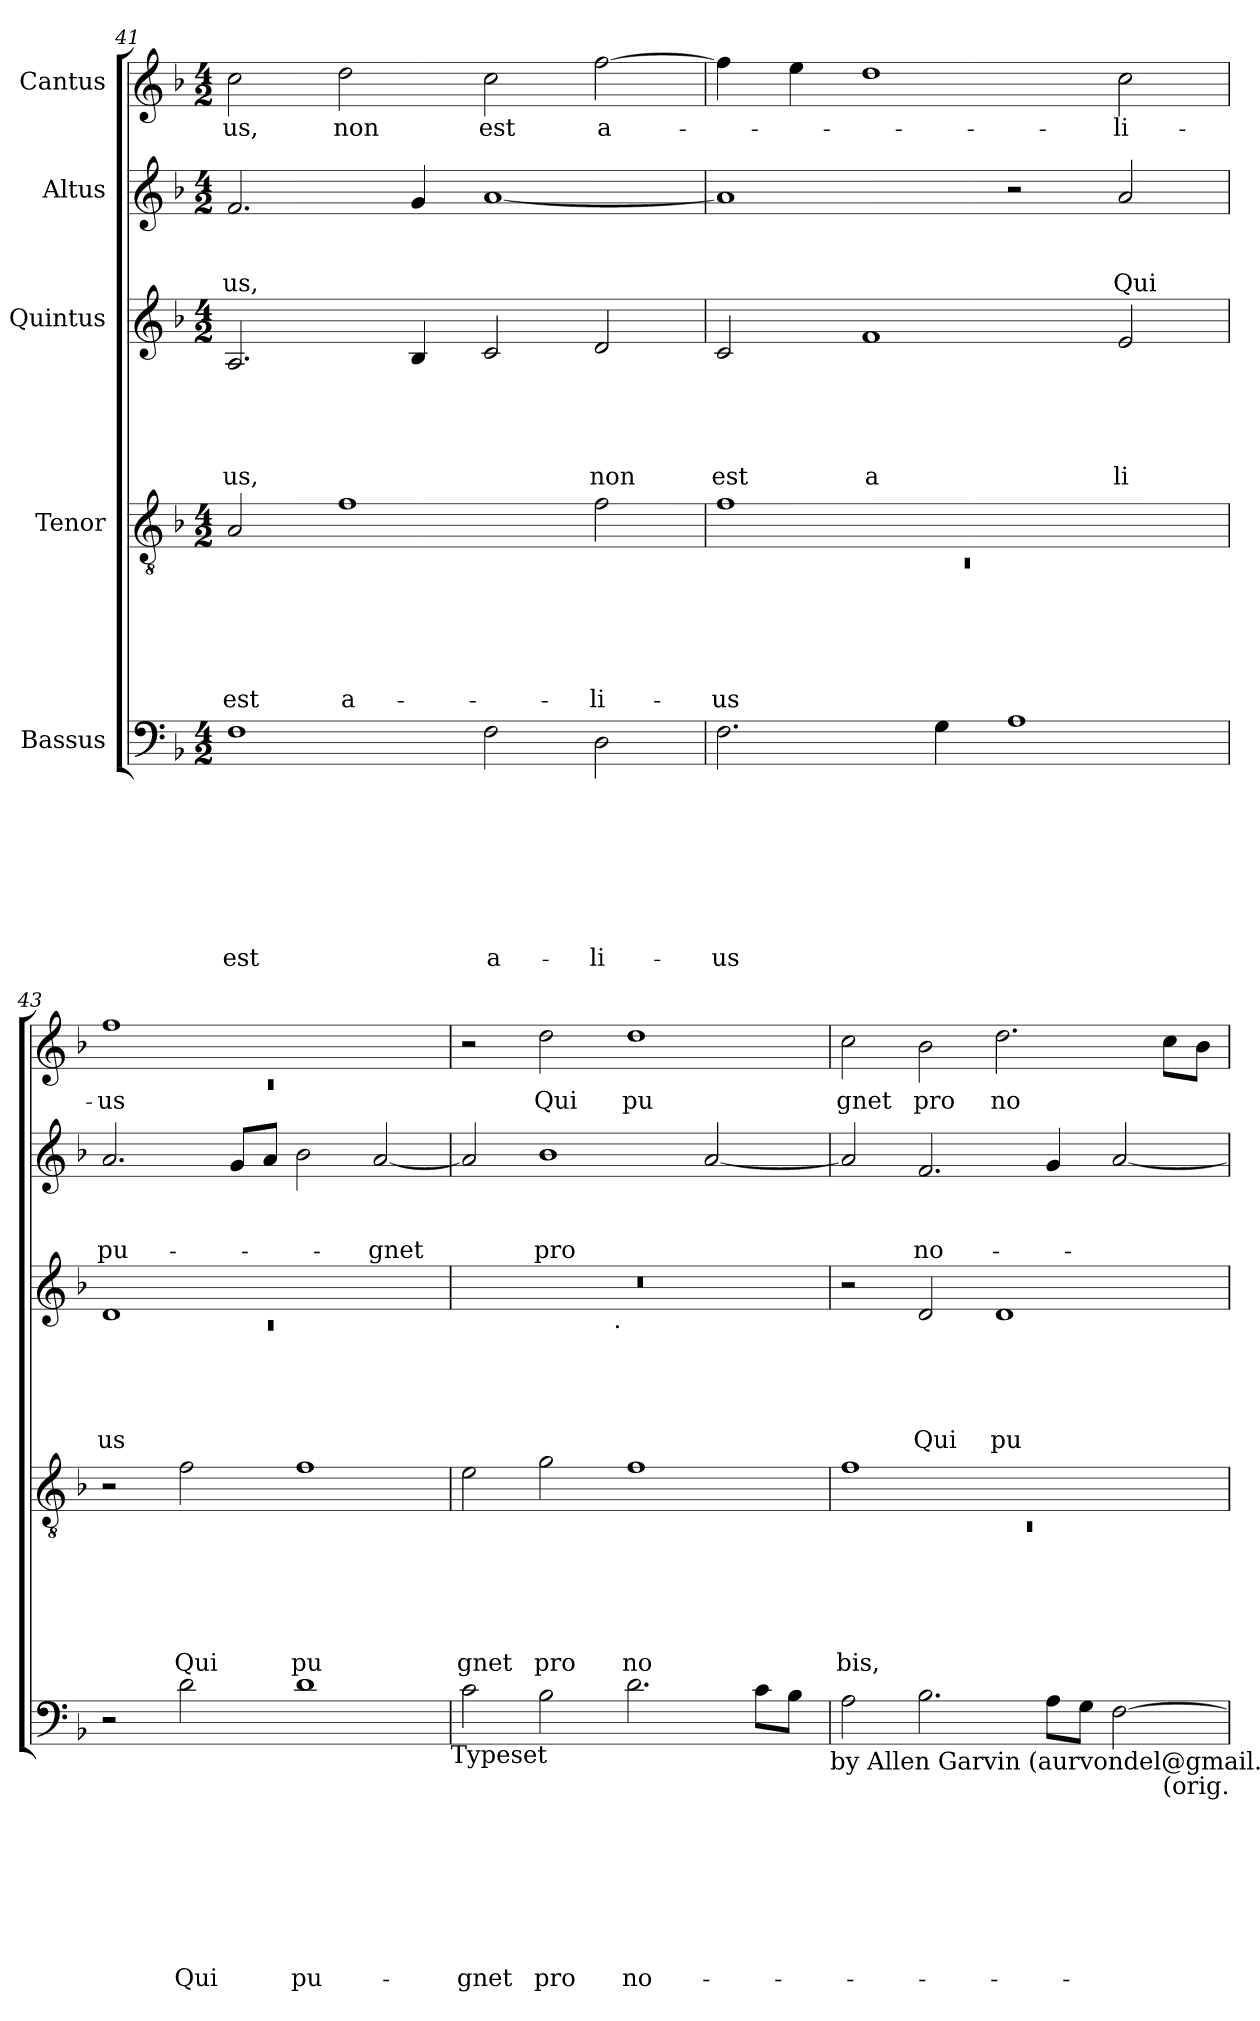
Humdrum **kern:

**kern	**text	**text	**text	**text	**text	**text	**text	**text	**kern	**text	**text	**text	**text	**text	**text	**kern	**text	**text	**text	**text	**text	**kern	**text	**text	**text	**kern	**text
*part5	*part5	*part5	*part5	*part5	*part5	*part5	*part5	*part5	*part4	*part4	*part4	*part4	*part4	*part4	*part4	*part3	*part3	*part3	*part3	*part3	*part3	*part2	*part2	*part2	*part2	*part1	*part1
*staff5	*staff5	*staff5	*staff5	*staff5	*staff5	*staff5	*staff5	*staff5	*staff4	*staff4	*staff4	*staff4	*staff4	*staff4	*staff4	*staff3	*staff3	*staff3	*staff3	*staff3	*staff3	*staff2	*staff2	*staff2	*staff2	*staff1	*staff1
*I"Bassus	*	*	*	*	*	*	*	*	*I"Tenor	*	*	*	*	*	*	*I"Quintus	*	*	*	*	*	*I"Altus	*	*	*	*I"Cantus	*
*clefF4	*	*	*	*	*	*	*	*	*clefGv2	*	*	*	*	*	*	*clefG2	*	*	*	*	*	*clefG2	*	*	*	*clefG2	*
*k[b-]	*	*	*	*	*	*	*	*	*k[b-]	*	*	*	*	*	*	*k[b-]	*	*	*	*	*	*k[b-]	*	*	*	*k[b-]	*
*F:	*	*	*	*	*	*	*	*	*F:	*	*	*	*	*	*	*F:	*	*	*	*	*	*F:	*	*	*	*F:	*
*M4/2	*	*	*	*	*	*	*	*	*M4/2	*	*	*	*	*	*	*M4/2	*	*	*	*	*	*M4/2	*	*	*	*M4/2	*
=41	=41	=41	=41	=41	=41	=41	=41	=41	=41	=41	=41	=41	=41	=41	=41	=41	=41	=41	=41	=41	=41	=41	=41	=41	=41	=41	=41
!	!	!	!	!	!	!	!	!LO:LY:b	!	!	!	!	!	!	!LO:LY:b	!	!	!	!	!	!LO:LY:b	!	!	!	!LO:LY:b	!	!LO:LY:b
1F	.	.	.	.	.	.	.	est	2A/	.	.	.	.	.	est	2.A/	.	.	.	.	us,	2.f/	.	.	us,	2cc\	-us,
!	!	!	!	!	!	!	!	!	!	!	!	!	!	!	!LO:LY:b	!	!	!	!	!	!	!	!	!	!	!	!LO:LY:b
.	.	.	.	.	.	.	.	.	1f	.	.	.	.	.	a-	.	.	.	.	.	.	.	.	.	.	2dd\	non
.	.	.	.	.	.	.	.	.	.	.	.	.	.	.	.	4B-/	.	.	.	.	.	4g/	.	.	.	.	.
!	!	!	!	!	!	!	!	!LO:LY:b	!	!	!	!	!	!	!	!	!	!	!	!	!	!	!	!	!	!	!LO:LY:b
2F\	.	.	.	.	.	.	.	a-	.	.	.	.	.	.	.	2c/	.	.	.	.	.	[<1a	.	.	.	2cc\	est
!	!	!	!	!	!	!	!	!LO:LY:b	!	!	!	!	!	!	!LO:LY:b	!	!	!	!	!	!LO:LY:b	!	!	!	!	!	!LO:LY:b
2D\	.	.	.	.	.	.	.	-li-	2f\	.	.	.	.	.	-li-	2d/	.	.	.	.	non	.	.	.	.	[>2ff\	a-
=42	=42	=42	=42	=42	=42	=42	=42	=42	=42	=42	=42	=42	=42	=42	=42	=42	=42	=42	=42	=42	=42	=42	=42	=42	=42	=42	=42
*	*	*	*	*	*	*	*	*	*^	*	*	*	*	*	*	*	*	*	*	*	*	*	*	*	*	*	*
!	!	!	!	!	!	!	!	!LO:LY:b	!	!LO:N:vis=1	!	!	!	!	!	!LO:LY:b	!	!	!	!	!	!LO:LY:b	!	!	!	!	!	!
2.F\	.	.	.	.	.	.	.	-us	1f	0rC	.	.	.	.	.	-us	2c/	.	.	.	.	est	1a]	.	.	.	4ff\]	.
.	.	.	.	.	.	.	.	.	.	.	.	.	.	.	.	.	.	.	.	.	.	.	.	.	.	.	4ee\	.
!	!	!	!	!	!	!	!	!	!	!	!	!	!	!	!	!	!	!	!	!	!	!LO:LY:b	!	!	!	!	!	!
.	.	.	.	.	.	.	.	.	.	.	.	.	.	.	.	.	1f	.	.	.	.	a	.	.	.	.	1dd	.
4G\	.	.	.	.	.	.	.	.	.	.	.	.	.	.	.	.	.	.	.	.	.	.	.	.	.	.	.	.
1A	.	.	.	.	.	.	.	.	1ryy	.	.	.	.	.	.	.	.	.	.	.	.	.	2r	.	.	.	.	.
!	!	!	!	!	!	!	!	!	!	!	!	!	!	!	!	!	!	!	!	!	!	!LO:LY:b	!	!	!	!LO:LY:b	!	!LO:LY:b
.	.	.	.	.	.	.	.	.	.	.	.	.	.	.	.	.	2e/	.	.	.	.	li	2a/	.	.	Qui	2cc\	-li-
*	*	*	*	*	*	*	*	*	*v	*v	*	*	*	*	*	*	*	*	*	*	*	*	*	*	*	*	*	*
!!LO:LB:g=z
=43	=43	=43	=43	=43	=43	=43	=43	=43	=43	=43	=43	=43	=43	=43	=43	=43	=43	=43	=43	=43	=43	=43	=43	=43	=43	=43	=43
*	*	*	*	*	*	*	*	*	*	*	*	*	*	*	*	*^	*	*	*	*	*	*	*	*	*	*^	*
!	!	!	!	!	!	!	!	!	!	!	!	!	!	!	!	!	!LO:N:vis=1	!	!	!	!	!LO:LY:b	!	!	!	!LO:LY:b	!	!LO:N:vis=1	!LO:LY:b
2r	.	.	.	.	.	.	.	.	2r	.	.	.	.	.	.	1d	0rc	.	.	.	.	us	2.a/	.	.	pu-	1ff	0rc	-us
!	!	!	!	!	!	!	!	!LO:LY:b	!	!	!	!	!	!	!LO:LY:b	!	!	!	!	!	!	!	!	!	!	!	!	!	!
2d\	.	.	.	.	.	.	.	Qui	2f\	.	.	.	.	.	Qui	.	.	.	.	.	.	.	.	.	.	.	.	.	.
.	.	.	.	.	.	.	.	.	.	.	.	.	.	.	.	.	.	.	.	.	.	.	8g/L	.	.	.	.	.	.
.	.	.	.	.	.	.	.	.	.	.	.	.	.	.	.	.	.	.	.	.	.	.	8a/J	.	.	.	.	.	.
!	!	!	!	!	!	!	!	!LO:LY:b	!	!	!	!	!	!	!LO:LY:b	!	!	!	!	!	!	!	!	!	!	!	!	!	!
1d	.	.	.	.	.	.	.	pu-	1f	.	.	.	.	.	pu	1ryy	.	.	.	.	.	.	2b-\	.	.	.	1ryy	.	.
!	!	!	!	!	!	!	!	!	!	!	!	!	!	!	!	!	!	!	!	!	!	!	!	!	!	!LO:LY:b	!	!	!
.	.	.	.	.	.	.	.	.	.	.	.	.	.	.	.	.	.	.	.	.	.	.	[<2a/	.	.	-gnet	.	.	.
*	*	*	*	*	*	*	*	*	*	*	*	*	*	*	*	*	*	*	*	*	*	*	*	*	*	*	*v	*v	*
!LO:TX:b:t=Typeset	!	!	!	!	!	!	!	!	!	!	!	!	!	!	!	!	!	!	!	!	!	!	!	!	!	!	!	!
=44	=44	=44	=44	=44	=44	=44	=44	=44	=44	=44	=44	=44	=44	=44	=44	=44	=44	=44	=44	=44	=44	=44	=44	=44	=44	=44	=44	=44
!	!	!	!	!	!	!	!	!LO:LY:b	!	!	!	!	!	!	!LO:LY:b	!	!	!	!	!	!	!	!	!	!	!	!	!
2c\	.	.	.	.	.	.	.	-gnet	2e\	.	.	.	.	.	gnet	0r	2ryy	.	.	.	.	.	2a/]	.	.	.	2r	.
!	!	!	!	!	!	!	!	!LO:LY:b	!	!	!	!	!	!	!LO:LY:b	!	!	!	!	!	!	!	!	!	!	!LO:LY:b	!	!LO:LY:b
2B-\	.	.	.	.	.	.	.	pro	2g\	.	.	.	.	.	pro	.	4...ryy	.	.	.	.	.	1b-	.	.	pro	2dd\	Qui
!	!	!	!	!	!	!	!	!	!	!	!	!	!	!	!	!	!LO:TX:b:t=.	!	!	!	!	!	!	!	!	!	!	!
.	.	.	.	.	.	.	.	.	.	.	.	.	.	.	.	.	1ryy	.	.	.	.	.	.	.	.	.	.	.
!	!	!	!	!	!	!	!	!LO:LY:b	!	!	!	!	!	!	!LO:LY:b	!	!	!	!	!	!	!	!	!	!	!	!	!LO:LY:b
2.d\	.	.	.	.	.	.	.	no-	1f	.	.	.	.	.	no	.	.	.	.	.	.	.	.	.	.	.	1dd	pu
.	.	.	.	.	.	.	.	.	.	.	.	.	.	.	.	.	.	.	.	.	.	.	[<2a/	.	.	.	.	.
8c\L	.	.	.	.	.	.	.	.	.	.	.	.	.	.	.	.	.	.	.	.	.	.	.	.	.	.	.	.
8B-\J	.	.	.	.	.	.	.	.	.	.	.	.	.	.	.	.	.	.	.	.	.	.	.	.	.	.	.	.
.	.	.	.	.	.	.	.	.	.	.	.	.	.	.	.	.	32ryy	.	.	.	.	.	.	.	.	.	.	.
!LO:TX:b:t=by Allen Garvin (aurvondel@gmail.com)	!	!	!	!	!	!	!	!	!	!	!	!	!	!	!	!	!	!	!	!	!	!	!	!	!	!	!	!
=45	=45	=45	=45	=45	=45	=45	=45	=45	=45	=45	=45	=45	=45	=45	=45	=45	=45	=45	=45	=45	=45	=45	=45	=45	=45	=45	=45	=45
*	*	*	*	*	*	*	*	*	*^	*	*	*	*	*	*	*	*	*	*	*	*	*	*	*	*	*	*	*
!	!	!	!	!	!	!	!	!	!	!LO:N:vis=1	!	!	!	!	!	!LO:LY:b	!	!	!	!	!	!	!	!	!	!	!	!	!LO:LY:b
*	*	*	*	*	*	*	*	*	*	*	*	*	*	*	*	*	*v	*v	*	*	*	*	*	*	*	*	*	*	*
2A\	.	.	.	.	.	.	.	.	1f	0rC	.	.	.	.	.	bis,	2r	.	.	.	.	.	2a/]	.	.	.	2cc\	gnet
!	!	!	!	!	!	!	!	!	!	!	!	!	!	!	!	!	!	!	!	!	!	!LO:LY:b	!	!	!	!LO:LY:b	!	!LO:LY:b
2.B-\	.	.	.	.	.	.	.	.	.	.	.	.	.	.	.	.	2d/	.	.	.	.	Qui	2.f/	.	.	no-	2b-\	pro
!	!	!	!	!	!	!	!	!	!	!	!	!	!	!	!	!	!	!	!	!	!	!LO:LY:b	!	!	!	!	!	!LO:LY:b
.	.	.	.	.	.	.	.	.	1ryy	.	.	.	.	.	.	.	1d	.	.	.	.	pu-	.	.	.	.	2.dd\	no
8A\L	.	.	.	.	.	.	.	.	.	.	.	.	.	.	.	.	.	.	.	.	.	.	4g/	.	.	.	.	.
8G\J	.	.	.	.	.	.	.	.	.	.	.	.	.	.	.	.	.	.	.	.	.	.	.	.	.	.	.	.
[>2F\	.	.	.	.	.	.	.	.	.	.	.	.	.	.	.	.	.	.	.	.	.	.	[<2a/	.	.	.	.	.
.	.	.	.	.	.	.	.	.	.	.	.	.	.	.	.	.	.	.	.	.	.	.	.	.	.	.	8cc\L	.
.	.	.	.	.	.	.	.	.	.	.	.	.	.	.	.	.	.	.	.	.	.	.	.	.	.	.	8b-\J	.
*	*	*	*	*	*	*	*	*	*v	*v	*	*	*	*	*	*	*	*	*	*	*	*	*	*	*	*	*	*
!LO:TX:b:t=(orig.	!	!	!	!	!	!	!	!	!	!	!	!	!	!	!	!	!	!	!	!	!	!	!	!	!	!	!
=	=	=	=	=	=	=	=	=	=	=	=	=	=	=	=	=	=	=	=	=	=	=	=	=	=	=	=
*-	*-	*-	*-	*-	*-	*-	*-	*-	*-	*-	*-	*-	*-	*-	*-	*-	*-	*-	*-	*-	*-	*-	*-	*-	*-	*-	*-
